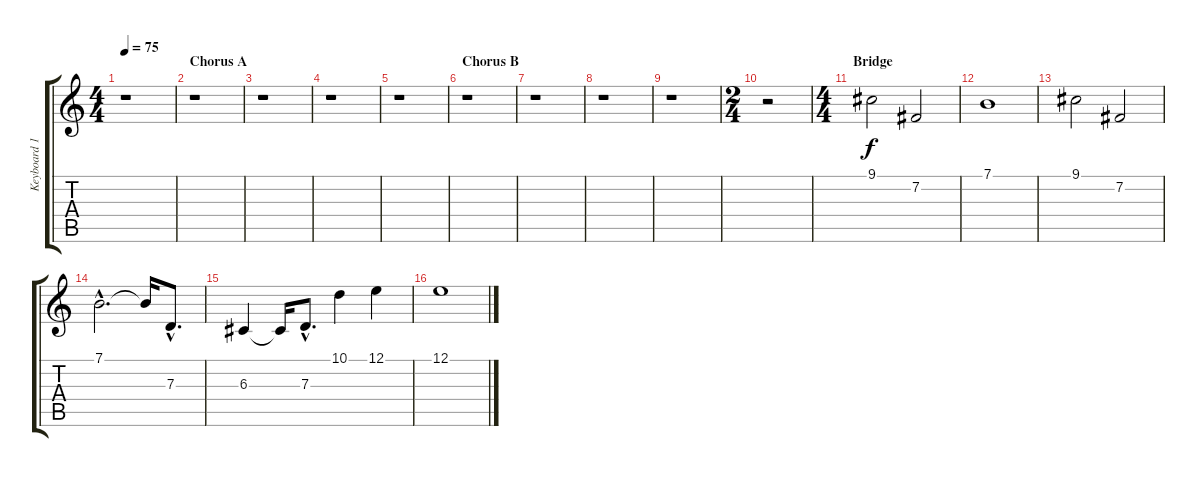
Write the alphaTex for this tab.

\track ("Keyboard 1 (violin)" "Keyboard 1") {instrument fx8scifi}
\staff {score tabs}
\tuning (E4 B3 G3 D3 A2 E2) {hide}
\ts (4 4)
\tempo 75
\clef g2
\ks c
r.1{dy f} |
\section ("" "Chorus A")
r.1 |
r.1 |
r.1 |
r.1 |
\section ("" "Chorus B")
r.1 |
r.1 |
r.1 |
r.1 |
\ts (2 4)
r.2 |
\ts (4 4)
\section ("" "Bridge")
9.1.2 7.2.2 |
7.1.1 |
9.1.2 7.2.2 |
7.1{hac}.2{d} 7.1{t}.16 7.3{hac}.8{d} |
6.3.4 6.3{t}.16 7.3{hac}.8{d} 10.1.4 12.1.4 |
12.1.1
